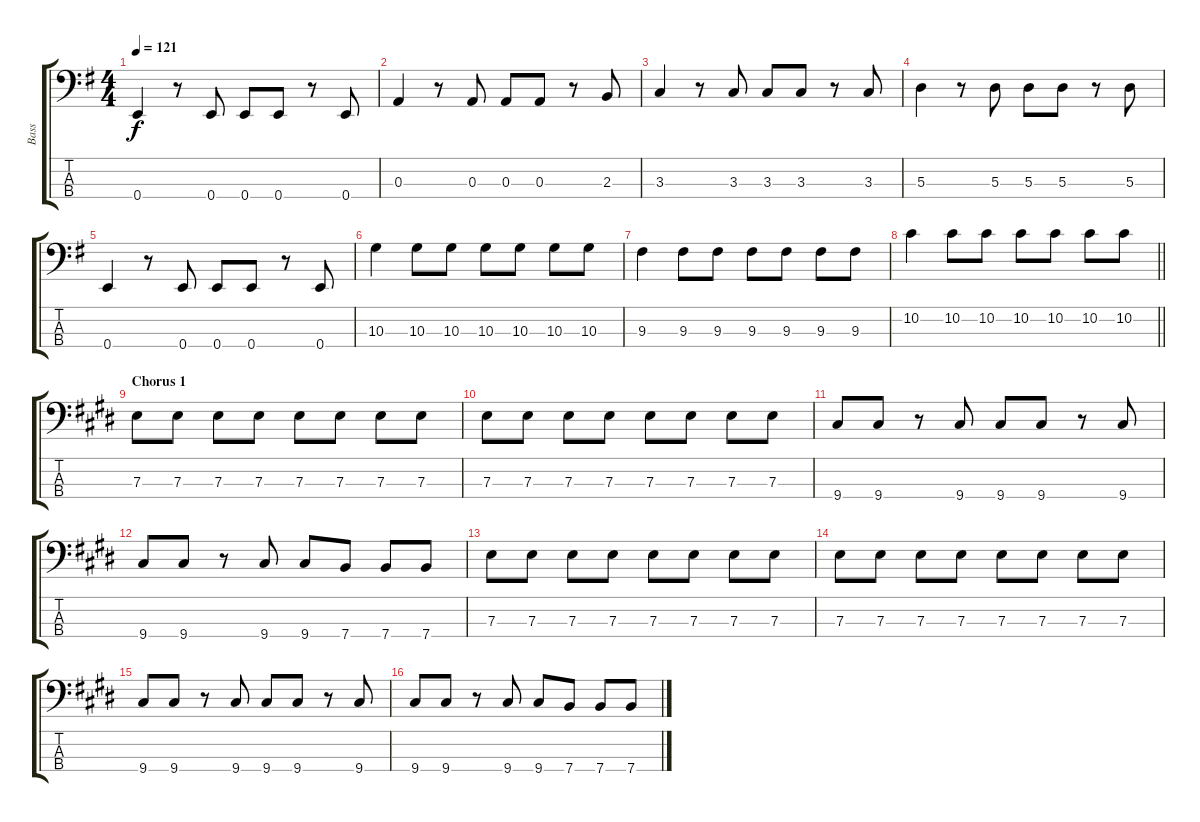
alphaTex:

\track ("Bass" "Bass") {instrument electricbassfinger}
\staff {score tabs}
\tuning (G2 D2 A1 E1) {hide}
\ts (4 4)
\tempo 121
\clef f4
\ks eminor
0.4.4{dy f} r.8 0.4.8 0.4.8 0.4.8 r.8 0.4.8 |
0.3.4 r.8 0.3.8 0.3.8 0.3.8 r.8 2.3.8 |
3.3.4 r.8 3.3.8 3.3.8 3.3.8 r.8 3.3.8 |
5.3.4 r.8 5.3.8 5.3.8 5.3.8 r.8 5.3.8 |
0.4.4 r.8 0.4.8 0.4.8 0.4.8 r.8 0.4.8 |
10.3.4 10.3.8 10.3.8 10.3.8 10.3.8 10.3.8 10.3.8 |
9.3.4 9.3.8 9.3.8 9.3.8 9.3.8 9.3.8 9.3.8 |
\barLineRight lightlight
10.2.4 10.2.8 10.2.8 10.2.8 10.2.8 10.2.8 10.2.8 |
\section ("" "Chorus 1")
\ks e
7.3.8 7.3.8 7.3.8 7.3.8 7.3.8 7.3.8 7.3.8 7.3.8 |
7.3.8 7.3.8 7.3.8 7.3.8 7.3.8 7.3.8 7.3.8 7.3.8 |
9.4.8 9.4.8 r.8 9.4.8 9.4.8 9.4.8 r.8 9.4.8 |
9.4.8 9.4.8 r.8 9.4.8 9.4.8 7.4.8 7.4.8 7.4.8 |
7.3.8 7.3.8 7.3.8 7.3.8 7.3.8 7.3.8 7.3.8 7.3.8 |
7.3.8 7.3.8 7.3.8 7.3.8 7.3.8 7.3.8 7.3.8 7.3.8 |
9.4.8 9.4.8 r.8 9.4.8 9.4.8 9.4.8 r.8 9.4.8 |
9.4.8 9.4.8 r.8 9.4.8 9.4.8 7.4.8 7.4.8 7.4.8
